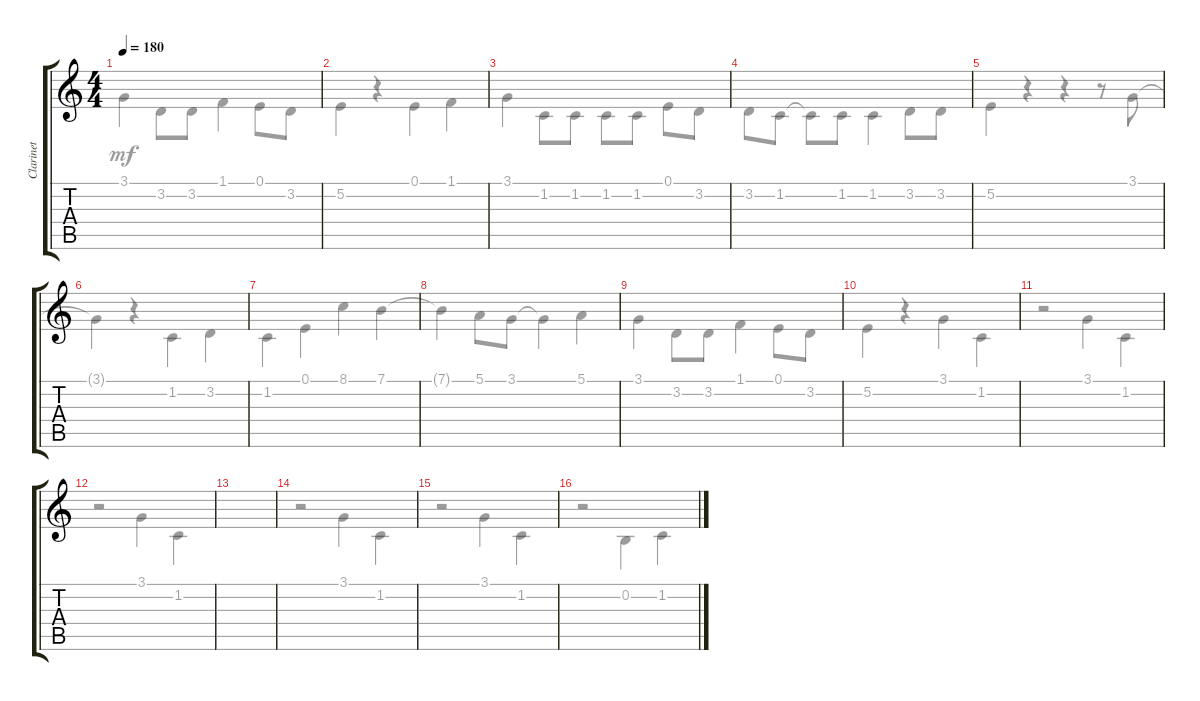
\track ("Clarinet" "Clarinet") {instrument altosax}
\staff {score tabs}
\tuning (E4 B3 G3 D3 A2 E2) {hide}
\voice
\ts (4 4)
\tempo 180
\clef g2
\ks c
|
|
|
|
|
|
|
|
|
|
|
|
|
|
|
\voice
\clef g2
\ks c
3.1.4{dy mf} 3.2.8 3.2.8 1.1.4 0.1.8 3.2.8 |
5.2.4 r.4 0.1.4 1.1.4 |
3.1.4 1.2.8 1.2.8 1.2.8 1.2.8 0.1.8 3.2.8 |
3.2.8 1.2.8 1.2{t}.8 1.2.8 1.2.4 3.2.8 3.2.8 |
5.2.4 r.4 r.4 r.8 3.1.8 |
3.1{t}.4 r.4 1.2.4 3.2.4 |
1.2.4 0.1.4 8.1.4 7.1.4 |
7.1{t}.4 5.1.8 3.1.8 3.1{t}.4 5.1.4 |
3.1.4 3.2.8 3.2.8 1.1.4 0.1.8 3.2.8 |
5.2.4 r.4 3.1.4 1.2.4 |
r.2 3.1.4 1.2.4 |
r.2 3.1.4 1.2.4 |
|
r.2 3.1.4 1.2.4 |
r.2 3.1.4 1.2.4 |
r.2 0.2.4 1.2.4
